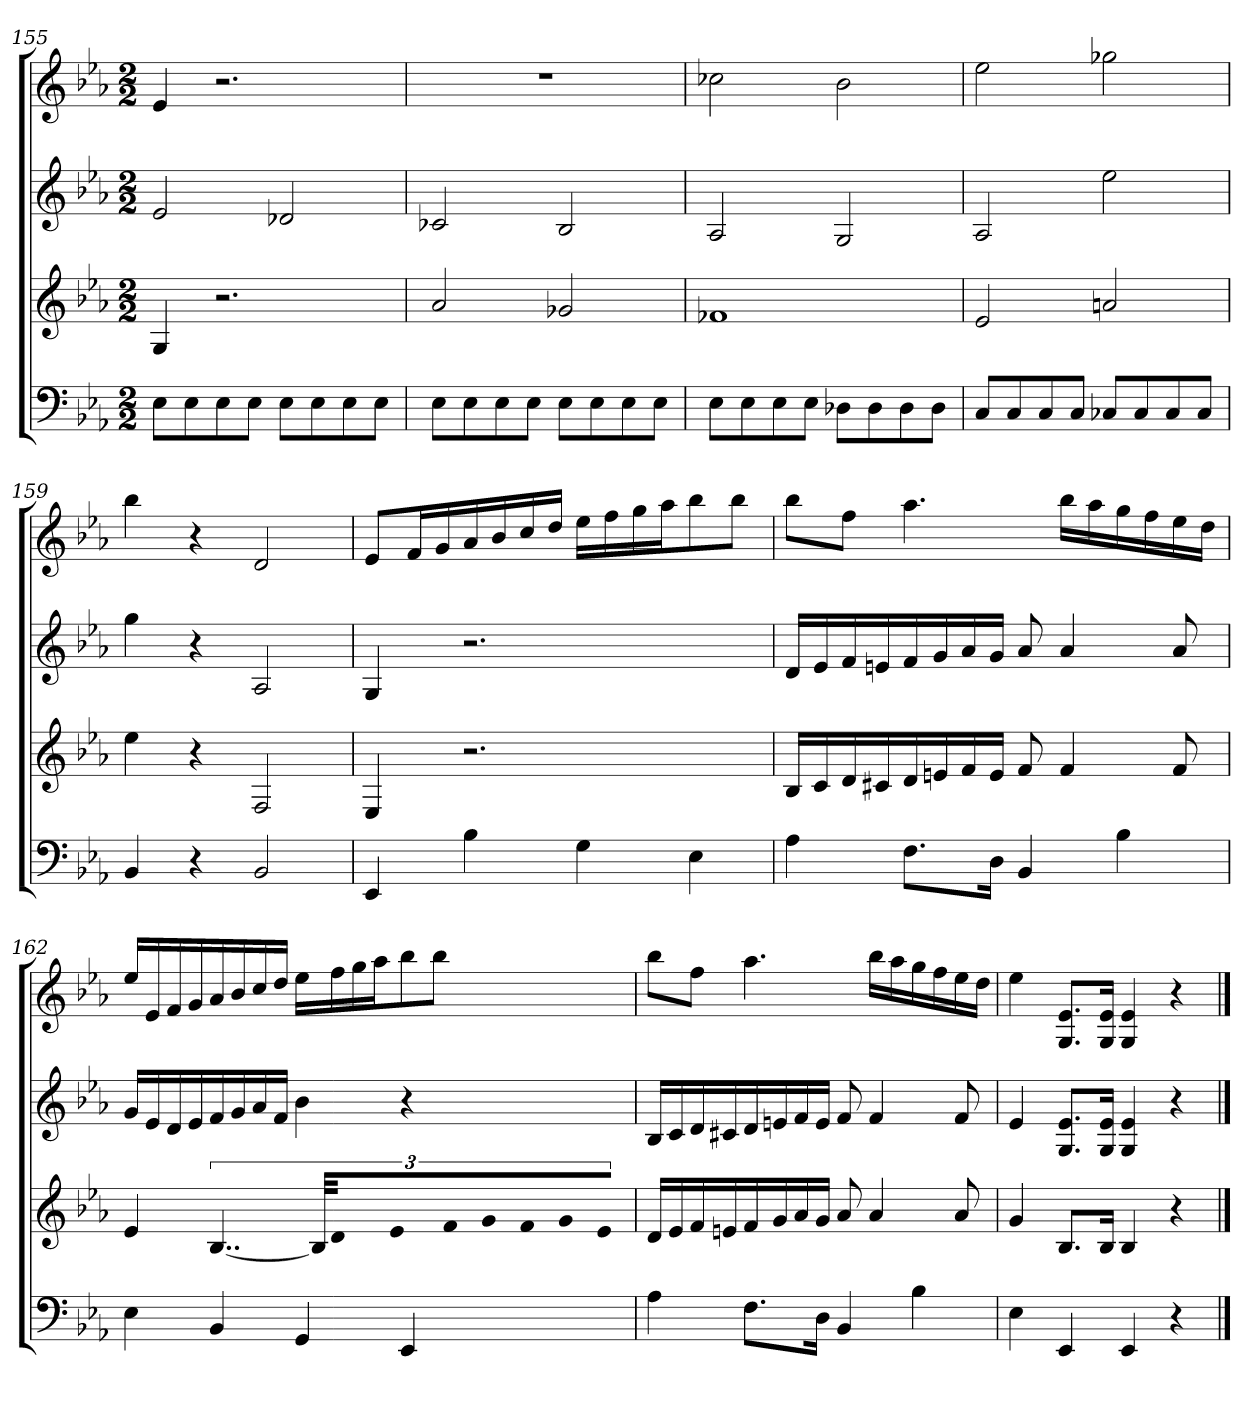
**kern	**kern	**kern	**kern
*part4	*part3	*part2	*part1
*staff4	*staff3	*staff2	*staff1
*k[b-e-a-]	*k[b-e-a-]	*k[b-e-a-]	*k[b-e-a-]
*E-:	*E-:	*E-:	*E-:
*M2/2	*M2/2	*M2/2	*M2/2
=155	=155	=155	=155
8E-L	4G	2e-	4e-
8E-	.	.	.
8E-	2.r	.	2.r
8E-J	.	.	.
8E-L	.	2d-X	.
8E-	.	.	.
8E-	.	.	.
8E-J	.	.	.
=156	=156	=156	=156
8E-L	2a-	2c-X	1r
8E-	.	.	.
8E-	.	.	.
8E-J	.	.	.
8E-L	2g-X	2B-	.
8E-	.	.	.
8E-	.	.	.
8E-J	.	.	.
=157	=157	=157	=157
8E-L	1f-X	2A-	2cc-X
8E-	.	.	.
8E-	.	.	.
8E-J	.	.	.
8D-XL	.	2G	2b-
8D-	.	.	.
8D-	.	.	.
8D-J	.	.	.
=158	=158	=158	=158
8CL	2e-	2A-	2ee-
8C	.	.	.
8C	.	.	.
8CJ	.	.	.
8C-XL	2an	2ee-	2gg-X
8C-	.	.	.
8C-	.	.	.
8C-J	.	.	.
=159	=159	=159	=159
4BB-	4ee-	4gg	4bb-
4r	4r	4r	4r
2BB-	2F	2A-	2d
=160	=160	=160	=160
4EE-	4E-	4G	8e-L
.	.	.	16fL
.	.	.	16g
4B-	2.r	2.r	16a-
.	.	.	16b-
.	.	.	16cc
.	.	.	16ddJJ
4G	.	.	16ee-LL
.	.	.	16ff
.	.	.	16gg
.	.	.	16aa-J
4E-	.	.	8bb-
.	.	.	8bb-J
=161	=161	=161	=161
4A-	16B-LL	16dLL	8bb-L
.	16c	16e-	.
.	16d	16f	8ffJ
.	16c#X	16en	.
8.FL	16d	16f	4.aa-
.	16en	16g	.
.	16f	16a-	.
16DJk	16eJJ	16gJJ	.
4BB-	8f	8a-	.
.	4f	4a-	16bb-LL
.	.	.	16aa-
4B-	.	.	16gg
.	.	.	16ff
.	8f	8a-	16ee-
.	.	.	16ddJJ
=162	=162	=162	=162
4E-	4e-	16gLL	16ee-LL
.	.	16e-	16e-
.	.	16d	16f
.	.	16e-	16g
4BB-	[6..B-	16f	16a-
.	.	16g	16b-
.	.	16a-	16cc
.	.	16fJJ	16ddJJ
4GG	.	4b-	16ee-LL
.	48B-KLL]	.	.
.	16d	.	16ff
.	16e-	.	16gg
.	16f	.	16aa-J
4EE-	16g	4r	8bb-
.	16f	.	.
.	16g	.	8bb-J
.	16e-JJ	.	.
=163	=163	=163	=163
4A-	16dLL	16B-LL	8bb-L
.	16e-	16c	.
.	16f	16d	8ffJ
.	16en	16c#X	.
8.FL	16f	16d	4.aa-
.	16g	16en	.
.	16a-	16f	.
16DJk	16gJJ	16eJJ	.
4BB-	8a-	8f	.
.	4a-	4f	16bb-LL
.	.	.	16aa-
4B-	.	.	16gg
.	.	.	16ff
.	8a-	8f	16ee-
.	.	.	16ddJJ
=164	=164	=164	=164
4E-	4g	4e-	4ee-
4EE-	8.B-L	8.G 8.e-L	8.G 8.e-L
.	16B-Jk	16G 16e-Jk	16G 16e-Jk
4EE-	4B-	4G 4e-	4G 4e-
4r	4r	4r	4r
==	==	==	==
*-	*-	*-	*-
